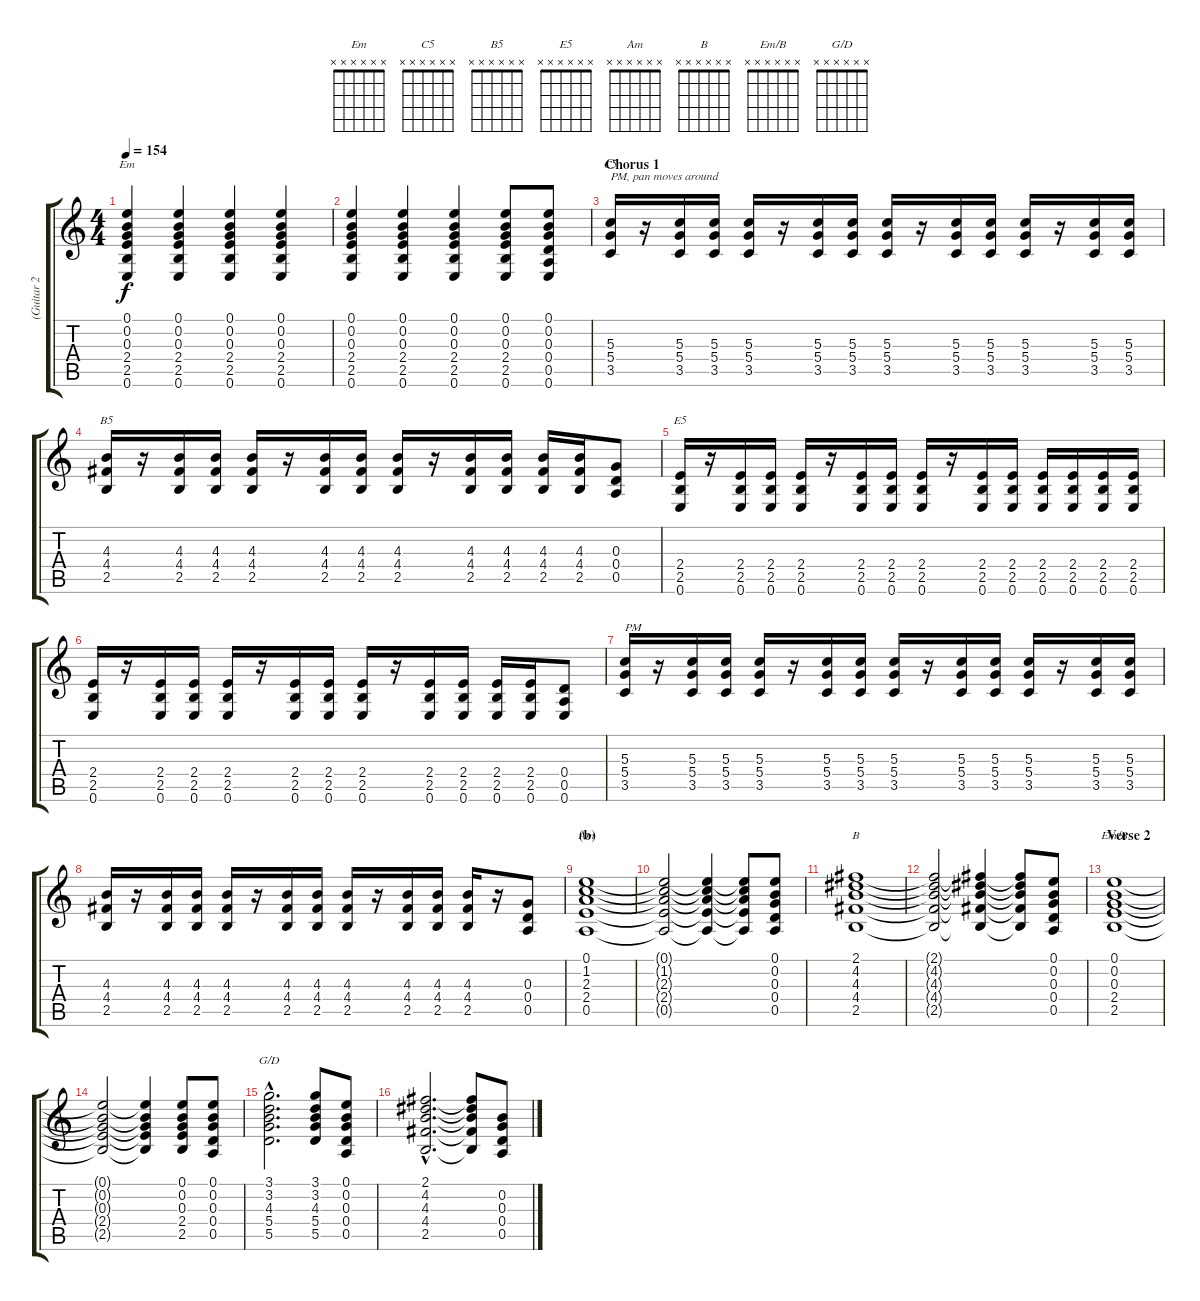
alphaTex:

\track ("(Guitar 2 overdub)" "(Guitar 2 ") {instrument overdrivenguitar}
\staff {score tabs}
\tuning (E4 B3 G3 D3 A2 E2) {hide}
\chord ("Em" x x x x x x) {firstfret 0}
\chord ("C5" x x x x x x) {firstfret 0}
\chord ("B5" x x x x x x) {firstfret 0}
\chord ("E5" x x x x x x) {firstfret 0}
\chord ("Am" x x x x x x) {firstfret 0}
\chord ("B" x x x x x x) {firstfret 0}
\chord ("Em/B" x x x x x x) {firstfret 0}
\chord ("G/D" x x x x x x) {firstfret 0}
\ts (4 4)
\tempo 154
\clef g2
\ks c
(0.1 0.2 0.3 2.4 2.5 0.6).4{ch "Em" dy f} (0.1 0.2 0.3 2.4 2.5 0.6).4 (0.1 0.2 0.3 2.4 2.5 0.6).4 (0.1 0.2 0.3 2.4 2.5 0.6).4 |
(0.1 0.2 0.3 2.4 2.5 0.6).4 (0.1 0.2 0.3 2.4 2.5 0.6).4 (0.1 0.2 0.3 2.4 2.5 0.6).4 (0.1 0.2 0.3 2.4 2.5 0.6).8 (0.1 0.2 0.3 0.4 0.5 0.6).8 |
\section ("" "Chorus 1")
(5.3 5.4 3.5).16{ch "C5" txt "PM, pan moves around" balance 0} r.16 (5.3 5.4 3.5).16 (5.3 5.4 3.5).16 (5.3 5.4 3.5).16 r.16 (5.3 5.4 3.5).16 (5.3 5.4 3.5).16 (5.3 5.4 3.5).16 r.16 (5.3 5.4 3.5).16 (5.3 5.4 3.5).16 (5.3 5.4 3.5).16 r.16 (5.3 5.4 3.5).16 (5.3 5.4 3.5).16 |
(4.3 4.4 2.5).16{ch "B5"} r.16 (4.3 4.4 2.5).16 (4.3 4.4 2.5).16 (4.3 4.4 2.5).16 r.16 (4.3 4.4 2.5).16 (4.3 4.4 2.5).16 (4.3 4.4 2.5).16 r.16 (4.3 4.4 2.5).16 (4.3 4.4 2.5).16 (4.3 4.4 2.5).16 (4.3 4.4 2.5).16 (0.3 0.4 0.5).8 |
(2.4 2.5 0.6).16{ch "E5" balance 16} r.16 (2.4 2.5 0.6).16 (2.4 2.5 0.6).16 (2.4 2.5 0.6).16 r.16 (2.4 2.5 0.6).16 (2.4 2.5 0.6).16 (2.4 2.5 0.6).16 r.16 (2.4 2.5 0.6).16 (2.4 2.5 0.6).16 (2.4 2.5 0.6).16 (2.4 2.5 0.6).16 (2.4 2.5 0.6).16 (2.4 2.5 0.6).16 |
(2.4 2.5 0.6).16 r.16 (2.4 2.5 0.6).16 (2.4 2.5 0.6).16 (2.4 2.5 0.6).16 r.16 (2.4 2.5 0.6).16 (2.4 2.5 0.6).16 (2.4 2.5 0.6).16 r.16 (2.4 2.5 0.6).16 (2.4 2.5 0.6).16 (2.4 2.5 0.6).16 (2.4 2.5 0.6).16 (0.4 0.5 0.6).8 |
(5.3 5.4 3.5).16{txt "PM" balance 0} r.16 (5.3 5.4 3.5).16 (5.3 5.4 3.5).16 (5.3 5.4 3.5).16 r.16 (5.3 5.4 3.5).16 (5.3 5.4 3.5).16 (5.3 5.4 3.5).16 r.16 (5.3 5.4 3.5).16 (5.3 5.4 3.5).16 (5.3 5.4 3.5).16 r.16 (5.3 5.4 3.5).16 (5.3 5.4 3.5).16 |
(4.3 4.4 2.5).16{balance 16} r.16 (4.3 4.4 2.5).16 (4.3 4.4 2.5).16 (4.3 4.4 2.5).16 r.16 (4.3 4.4 2.5).16 (4.3 4.4 2.5).16 (4.3 4.4 2.5).16 r.16 (4.3 4.4 2.5).16 (4.3 4.4 2.5).16 (4.3 4.4 2.5).16 r.16 (0.3 0.4 0.5).8 |
\section ("" "(b)")
(0.1 1.2 2.3 2.4 0.5).1{ch "Am" balance 16} |
(0.1{t} 1.2{t} 2.3{t} 2.4{t} 0.5{t}).2 (0.1{t} 1.2{t} 2.3{t} 2.4{t} 0.5{t}).4 (0.1{t} 1.2{t} 2.3{t} 2.4{t} 0.5{t}).8 (0.1 0.2 0.3 0.4 0.5).8 |
(2.1 4.2 4.3 4.4 2.5).1{ch "B"} |
(2.1{t} 4.2{t} 4.3{t} 4.4{t} 2.5{t}).2 (2.1{t} 4.2{t} 4.3{t} 4.4{t} 2.5{t}).4 (2.1{t} 4.2{t} 4.3{t} 4.4{t} 2.5{t}).8 (0.1 0.2 0.3 0.4 0.5).8 |
\section ("" "Verse 2")
(0.1 0.2 0.3 2.4 2.5).1{ch "Em/B"} |
(0.1{t} 0.2{t} 0.3{t} 2.4{t} 2.5{t}).2 (0.1{t} 0.2{t} 0.3{t} 2.4{t} 2.5{t}).4 (0.1 0.2 0.3 2.4 2.5).8 (0.1 0.2 0.3 0.4 0.5).8 |
(3.1{hac} 3.2{hac} 4.3{hac} 5.4{hac} 5.5{hac}).2{d ch "G/D"} (3.1 3.2 4.3 5.4 5.5).8 (0.1 0.2 0.3 0.4 0.5).8 |
(2.1{hac} 4.2{hac} 4.3{hac} 4.4{hac} 2.5{hac}).2{d} (2.1{t} 4.2{t} 4.3{t} 4.4{t} 2.5{t}).8 (0.2 0.3 0.4 0.5).8
